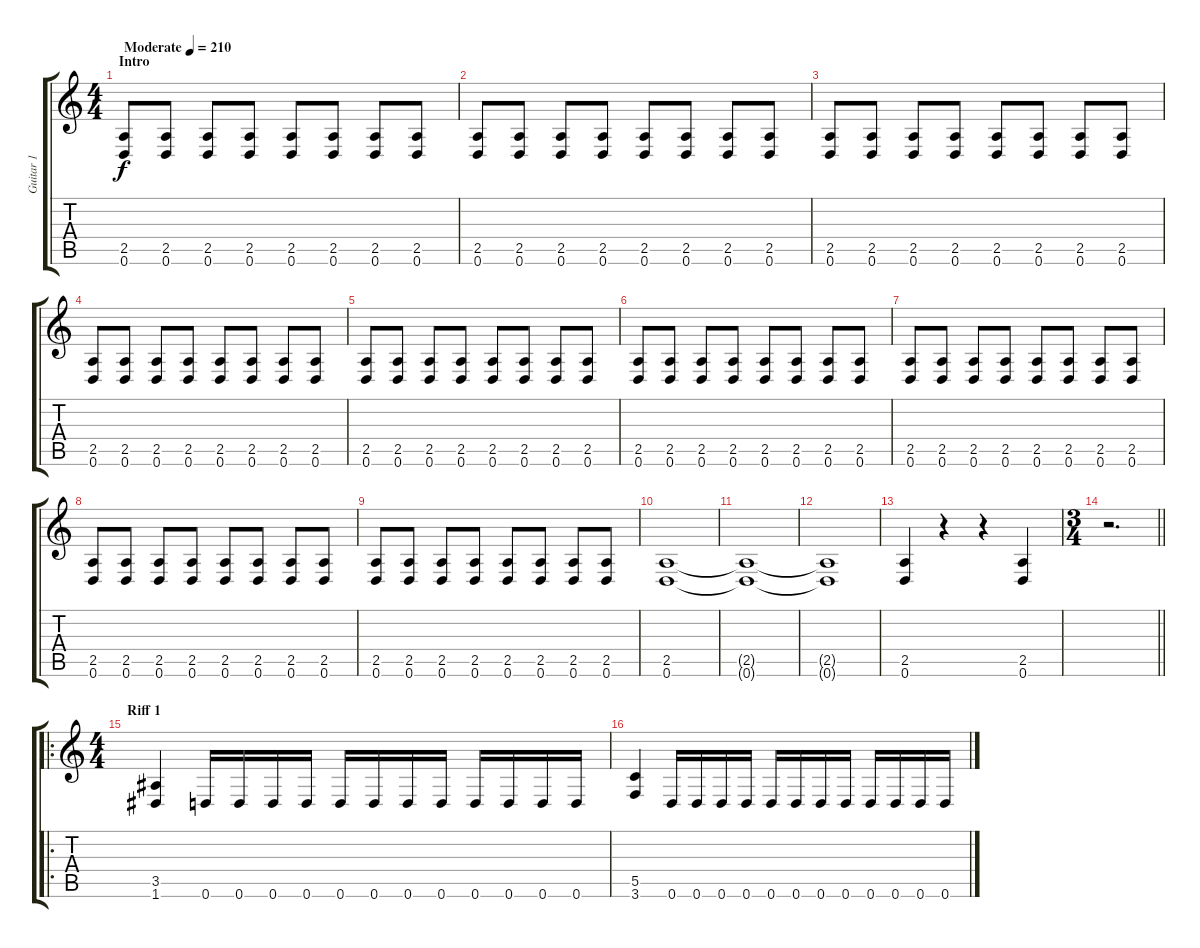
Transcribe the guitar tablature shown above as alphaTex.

\track ("Guitar 1" "Guitar 1") {instrument distortionguitar}
\staff {score tabs}
\tuning (D4 A3 F3 C3 G2 D2) {hide}
\ts (4 4)
\section ("" "Intro")
\tempo (210 "Moderate")
\clef g2
\ks c
(2.5 0.6).8{dy f instrument distortionguitar} (2.5 0.6).8 (2.5 0.6).8 (2.5 0.6).8 (2.5 0.6).8 (2.5 0.6).8 (2.5 0.6).8 (2.5 0.6).8 |
(2.5 0.6).8 (2.5 0.6).8 (2.5 0.6).8 (2.5 0.6).8 (2.5 0.6).8 (2.5 0.6).8 (2.5 0.6).8 (2.5 0.6).8 |
(2.5 0.6).8 (2.5 0.6).8 (2.5 0.6).8 (2.5 0.6).8 (2.5 0.6).8 (2.5 0.6).8 (2.5 0.6).8 (2.5 0.6).8 |
(2.5 0.6).8 (2.5 0.6).8 (2.5 0.6).8 (2.5 0.6).8 (2.5 0.6).8 (2.5 0.6).8 (2.5 0.6).8 (2.5 0.6).8 |
(2.5 0.6).8 (2.5 0.6).8 (2.5 0.6).8 (2.5 0.6).8 (2.5 0.6).8 (2.5 0.6).8 (2.5 0.6).8 (2.5 0.6).8 |
(2.5 0.6).8 (2.5 0.6).8 (2.5 0.6).8 (2.5 0.6).8 (2.5 0.6).8 (2.5 0.6).8 (2.5 0.6).8 (2.5 0.6).8 |
(2.5 0.6).8 (2.5 0.6).8 (2.5 0.6).8 (2.5 0.6).8 (2.5 0.6).8 (2.5 0.6).8 (2.5 0.6).8 (2.5 0.6).8 |
(2.5 0.6).8 (2.5 0.6).8 (2.5 0.6).8 (2.5 0.6).8 (2.5 0.6).8 (2.5 0.6).8 (2.5 0.6).8 (2.5 0.6).8 |
(2.5 0.6).8 (2.5 0.6).8 (2.5 0.6).8 (2.5 0.6).8 (2.5 0.6).8 (2.5 0.6).8 (2.5 0.6).8 (2.5 0.6).8 |
(2.5 0.6).1 |
(2.5{t} 0.6{t}).1 |
(2.5{t} 0.6{t}).1 |
(2.5 0.6).4 r.4 r.4 (2.5 0.6).4 |
\ts (3 4)
\barLineRight lightlight
r.2{d} |
\ro
\ts (4 4)
\section ("" "Riff 1")
(3.5 1.6).4 0.6.16 0.6.16 0.6.16 0.6.16 0.6.16 0.6.16 0.6.16 0.6.16 0.6.16 0.6.16 0.6.16 0.6.16 |
(5.5 3.6).4 0.6.16 0.6.16 0.6.16 0.6.16 0.6.16 0.6.16 0.6.16 0.6.16 0.6.16 0.6.16 0.6.16 0.6.16
